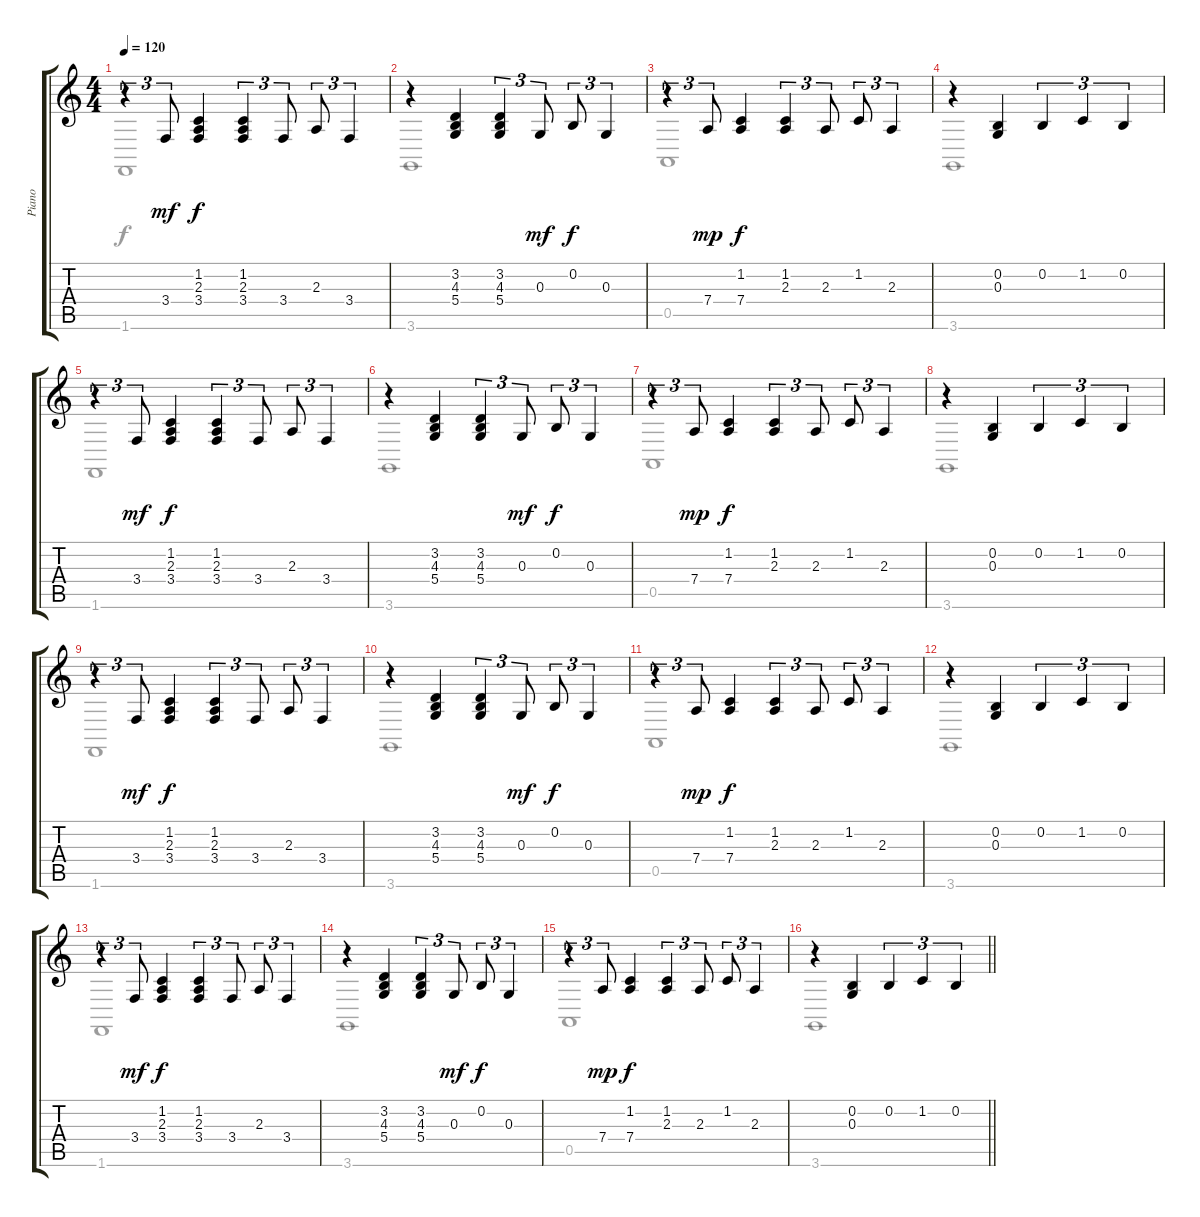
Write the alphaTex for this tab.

\track ("Piano" "Piano") {instrument acousticgrandpiano}
\staff {score tabs}
\tuning (E4 B3 G3 D3 A2 E2) {hide}
\voice
\ts (4 4)
\tempo 120
\clef g2
\ks c
r.4{tu (3 2) dy f} 3.4.8{tu (3 2) dy mf} (1.2 2.3 3.4).4{dy f} (1.2 2.3 3.4).4{tu (3 2)} 3.4.8{tu (3 2)} 2.3.8{tu (3 2)} 3.4.4{tu (3 2)} |
r.4 (3.2 4.3 5.4).4 (3.2 4.3 5.4).4{tu (3 2)} 0.3.8{tu (3 2) dy mf} 0.2.8{tu (3 2) dy f} 0.3.4{tu (3 2)} |
r.4{tu (3 2)} 7.4.8{tu (3 2) dy mp} (1.2 7.4).4{dy f} (1.2 2.3).4{tu (3 2)} 2.3.8{tu (3 2)} 1.2.8{tu (3 2)} 2.3.4{tu (3 2)} |
r.4 (0.2 0.3).4 0.2.4{tu (3 2)} 1.2.4{tu (3 2)} 0.2.4{tu (3 2)} |
r.4{tu (3 2)} 3.4.8{tu (3 2) dy mf} (1.2 2.3 3.4).4{dy f} (1.2 2.3 3.4).4{tu (3 2)} 3.4.8{tu (3 2)} 2.3.8{tu (3 2)} 3.4.4{tu (3 2)} |
r.4 (3.2 4.3 5.4).4 (3.2 4.3 5.4).4{tu (3 2)} 0.3.8{tu (3 2) dy mf} 0.2.8{tu (3 2) dy f} 0.3.4{tu (3 2)} |
r.4{tu (3 2)} 7.4.8{tu (3 2) dy mp} (1.2 7.4).4{dy f} (1.2 2.3).4{tu (3 2)} 2.3.8{tu (3 2)} 1.2.8{tu (3 2)} 2.3.4{tu (3 2)} |
r.4 (0.2 0.3).4 0.2.4{tu (3 2)} 1.2.4{tu (3 2)} 0.2.4{tu (3 2)} |
r.4{tu (3 2)} 3.4.8{tu (3 2) dy mf} (1.2 2.3 3.4).4{dy f} (1.2 2.3 3.4).4{tu (3 2)} 3.4.8{tu (3 2)} 2.3.8{tu (3 2)} 3.4.4{tu (3 2)} |
r.4 (3.2 4.3 5.4).4 (3.2 4.3 5.4).4{tu (3 2)} 0.3.8{tu (3 2) dy mf} 0.2.8{tu (3 2) dy f} 0.3.4{tu (3 2)} |
r.4{tu (3 2)} 7.4.8{tu (3 2) dy mp} (1.2 7.4).4{dy f} (1.2 2.3).4{tu (3 2)} 2.3.8{tu (3 2)} 1.2.8{tu (3 2)} 2.3.4{tu (3 2)} |
r.4 (0.2 0.3).4 0.2.4{tu (3 2)} 1.2.4{tu (3 2)} 0.2.4{tu (3 2)} |
r.4{tu (3 2)} 3.4.8{tu (3 2) dy mf} (1.2 2.3 3.4).4{dy f} (1.2 2.3 3.4).4{tu (3 2)} 3.4.8{tu (3 2)} 2.3.8{tu (3 2)} 3.4.4{tu (3 2)} |
r.4 (3.2 4.3 5.4).4 (3.2 4.3 5.4).4{tu (3 2)} 0.3.8{tu (3 2) dy mf} 0.2.8{tu (3 2) dy f} 0.3.4{tu (3 2)} |
r.4{tu (3 2)} 7.4.8{tu (3 2) dy mp} (1.2 7.4).4{dy f} (1.2 2.3).4{tu (3 2)} 2.3.8{tu (3 2)} 1.2.8{tu (3 2)} 2.3.4{tu (3 2)} |
\barLineRight lightlight
r.4 (0.2 0.3).4 0.2.4{tu (3 2)} 1.2.4{tu (3 2)} 0.2.4{tu (3 2)}
\voice
\clef g2
\ottava regular
\simile none
\ks c
1.6.1{dy f} |
3.6.1 |
0.5.1 |
3.6.1 |
1.6.1 |
3.6.1 |
0.5.1 |
3.6.1 |
1.6.1 |
3.6.1 |
0.5.1 |
3.6.1 |
1.6.1 |
3.6.1 |
0.5.1 |
\barLineRight lightlight
3.6.1
